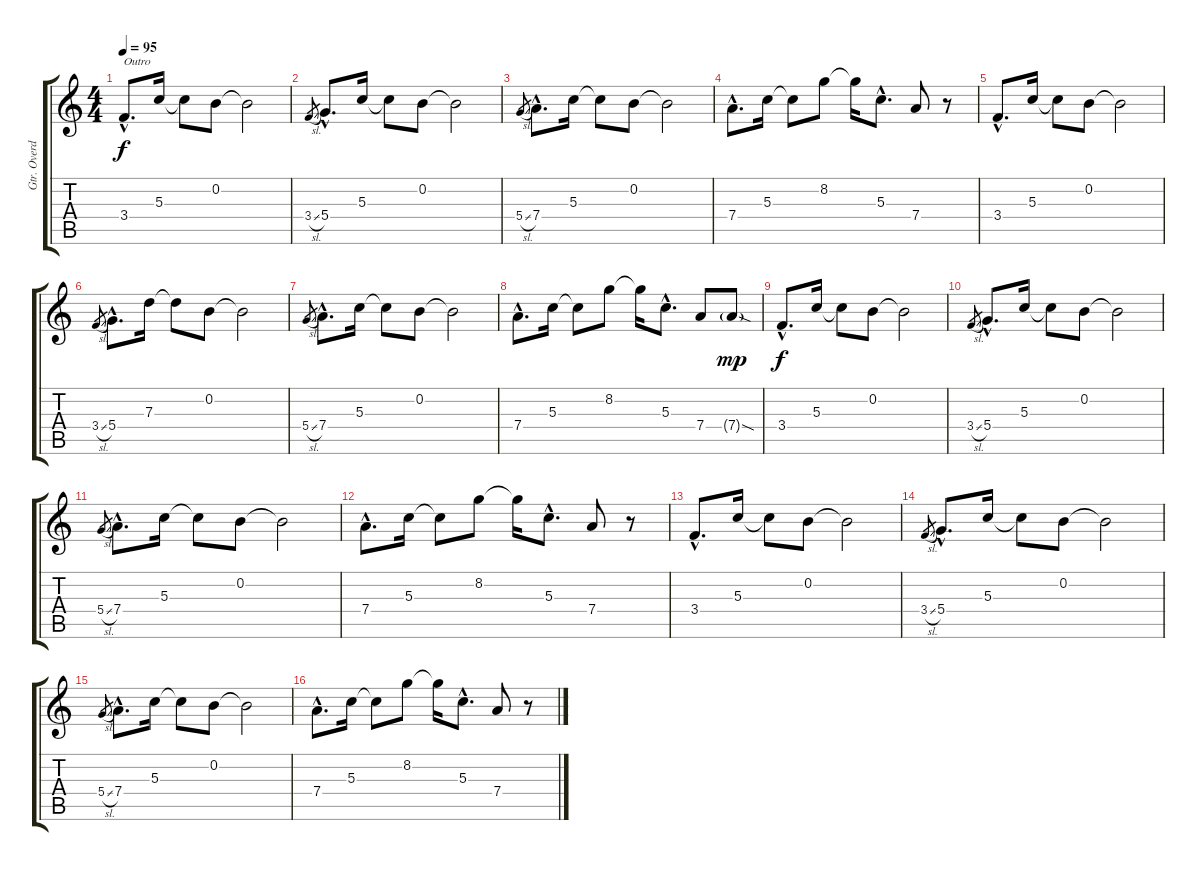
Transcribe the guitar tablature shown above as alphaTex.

\track ("Gtr. Overdub 2 | Acoustic" "Gtr. Overd") {instrument acousticguitarnylon}
\staff {score tabs}
\tuning (E4 B3 G3 D3 A2 D2) {hide}
\ts (4 4)
\tempo 95
\clef g2
\ks c
3.4{hac}.8{d txt "Outro" dy f} 5.3.16 5.3{t}.8 0.2.8 0.2{t}.2 |
3.4{sl}.8{gr} 5.4{hac}.8{d} 5.3.16 5.3{t}.8 0.2.8 0.2{t}.2 |
5.4{sl}.8{gr} 7.4{hac}.8{d} 5.3.16 5.3{t}.8 0.2.8 0.2{t}.2 |
7.4{hac}.8{d} 5.3.16 5.3{t}.8 8.2.8 8.2{t}.16 5.3{hac}.8{d} 7.4.8 r.8 |
3.4{hac}.8{d} 5.3.16 5.3{t}.8 0.2.8 0.2{t}.2 |
3.4{sl}.8{gr} 5.4{hac}.8{d} 7.3.16 7.3{t}.8 0.2.8 0.2{t}.2 |
5.4{sl}.8{gr} 7.4{hac}.8{d} 5.3.16 5.3{t}.8 0.2.8 0.2{t}.2 |
7.4{hac}.8{d} 5.3.16 5.3{t}.8 8.2.8 8.2{t}.16 5.3{hac}.8{d} 7.4.8 7.4{sod g}.8{dy mp} |
3.4{hac}.8{d dy f} 5.3.16 5.3{t}.8 0.2.8 0.2{t}.2 |
3.4{sl}.8{gr} 5.4{hac}.8{d} 5.3.16 5.3{t}.8 0.2.8 0.2{t}.2 |
5.4{sl}.8{gr} 7.4{hac}.8{d} 5.3.16 5.3{t}.8 0.2.8 0.2{t}.2 |
7.4{hac}.8{d} 5.3.16 5.3{t}.8 8.2.8 8.2{t}.16 5.3{hac}.8{d} 7.4.8 r.8 |
3.4{hac}.8{d} 5.3.16 5.3{t}.8 0.2.8 0.2{t}.2 |
3.4{sl}.8{gr} 5.4{hac}.8{d} 5.3.16 5.3{t}.8 0.2.8 0.2{t}.2 |
5.4{sl}.8{gr} 7.4{hac}.8{d} 5.3.16 5.3{t}.8 0.2.8 0.2{t}.2 |
7.4{hac}.8{d} 5.3.16 5.3{t}.8 8.2.8 8.2{t}.16 5.3{hac}.8{d} 7.4.8 r.8
